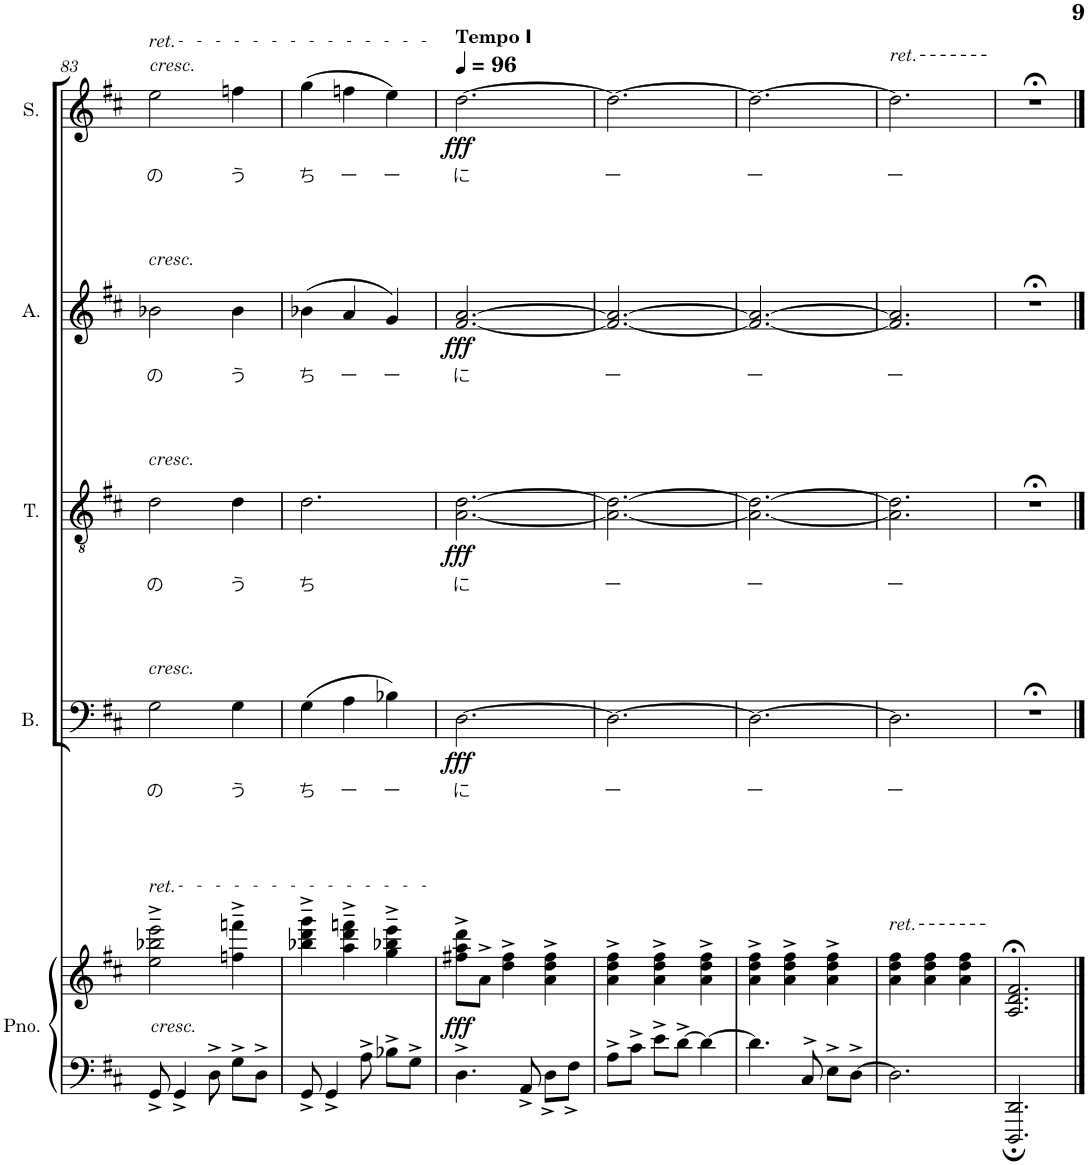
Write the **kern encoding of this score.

**kern	**kern	**dynam	**kern	**text	**dynam	**kern	**text	**dynam	**kern	**text	**dynam	**kern	**text	**dynam
*part5	*part5	*part5	*part4	*part4	*part4	*part3	*part3	*part3	*part2	*part2	*part2	*part1	*part1	*part1
*staff6	*staff5	*staff5/6	*staff4	*staff4	*staff4	*staff3	*staff3	*staff3	*staff2	*staff2	*staff2	*staff1	*staff1	*staff1
*I"Piano	*	*	*I"Bass	*	*	*I"Tenor	*	*	*I"Alto	*	*	*I"Soprano	*	*
*I'Pno.	*	*	*I'B.	*	*	*I'T.	*	*	*I'A.	*	*	*I'S.	*	*
!!LO:PB:g=z
*clefF4	*clefG2	*	*clefF4	*	*	*clefGv2	*	*	*clefG2	*	*	*clefG2	*	*
*	*	*	*Trd12c21	*	*	*Trd8c14	*	*	*Trd1c2	*	*	*Trd1c2	*	*
*k[f#c#]	*k[f#c#]	*	*k[f#c#]	*	*	*k[f#c#]	*	*	*k[f#c#]	*	*	*k[f#c#]	*	*
*M3/4	*M3/4	*	*M3/4	*	*	*M3/4	*	*	*M3/4	*	*	*M3/4	*	*
=83	=83	=83	=83	=83	=83	=83	=83	=83	=83	=83	=83	=83	=83	=83
!	!	!	!	!	!	!	!	!	!	!	!	!LO:TX:a:t=ret.	!	!
!	!	!	!	!	!	!	!	!	!	!	!	!LO:TX:a:i:t=cresc.	!	!
!	!	!	!	!	!	!	!	!	!LO:TX:a:i:t=cresc.	!	!	!	!	!
!	!	!	!	!	!	!LO:TX:a:i:t=cresc.	!	!	!	!	!	!	!	!
!	!	!	!LO:TX:a:i:t=cresc.	!	!	!	!	!	!	!	!	!	!	!
!	!LO:TX:a:t=ret.	!	!	!	!	!	!	!	!	!	!	!	!	!
!	!LO:TX:b:i:t=cresc.	!	!	!	!	!	!	!	!	!	!	!	!	!
!	!	!	!	!LO:LY:b	!	!	!LO:LY:b	!	!	!LO:LY:b	!	!	!LO:LY:b	!
8GG^/	2ee\~^ 2bb-X\~^ 2eee\~^	.	2G\	の	.	2d\	の	.	2b-X\	の	.	2ee\	の	.
4GG^/	.	.	.	.	.	.	.	.	.	.	.	.	.	.
8D^\	.	.	.	.	.	.	.	.	.	.	.	.	.	.
!	!	!	!	!LO:LY:b	!	!	!LO:LY:b	!	!	!LO:LY:b	!	!	!LO:LY:b	!
8G^\L	4ffn\~^ 4fffn\~^	.	4G\	う	.	4d\	う	.	4b-\	う	.	4ffn\	う	.
8D^\J	.	.	.	.	.	.	.	.	.	.	.	.	.	.
=84	=84	=84	=84	=84	=84	=84	=84	=84	=84	=84	=84	=84	=84	=84
!	!	!	!	!LO:LY:b	!	!	!LO:LY:b	!	!	!LO:LY:b	!	!	!LO:LY:b	!
8GG^/	4bb-X\~^ 4ddd\~^ 4ggg\~^	.	(4G\	ち	.	2.d\	ち	.	(4b-X\	ち	.	(4gg\	ち	.
4GG^/	.	.	.	.	.	.	.	.	.	.	.	.	.	.
!	!	!	!	!LO:LY:b	!	!	!	!	!	!LO:LY:b	!	!	!LO:LY:b	!
.	4aa\~^ 4ddd\~^ 4fffn\~^	.	4A\	ー	.	.	.	.	4a/	ー	.	4ffn\	ー	.
8A^\	.	.	.	.	.	.	.	.	.	.	.	.	.	.
!	!	!	!	!LO:LY:b	!	!	!	!	!	!LO:LY:b	!	!	!LO:LY:b	!
8B-X^\L	4gg\~^ 4bb-X\~^ 4eee\~^	.	4B-X\)	ー	.	.	.	.	4g/)	ー	.	4ee\)	ー	.
8G^\J	.	.	.	.	.	.	.	.	.	.	.	.	.	.
=85	=85	=85	=85	=85	=85	=85	=85	=85	=85	=85	=85	=85	=85	=85
*	*	*	*	*	*	*	*	*	*	*	*	*MM96	*	*
!	!	!	!	!	!	!	!	!	!	!	!	!LO:TX:a:B:t=Tempo Ⅰ	!	!
!	!	!LO:DY:b	!	!LO:LY:b	!LO:DY:b	!	!LO:LY:b	!LO:DY:b	!	!LO:LY:b	!LO:DY:b	!	!LO:LY:b	!LO:DY:b
4.D^\	8ff#X\^ 8aa\^ 8ddd\^L	fff	[2.D\	に	fff	[2.A\ [2.d\	に	fff	[2.f#/ [2.a/	に	fff	[2.dd\	に	fff
.	8a^\J	.	.	.	.	.	.	.	.	.	.	.	.	.
.	4dd\^ 4ff#\^	.	.	.	.	.	.	.	.	.	.	.	.	.
8AA^/	.	.	.	.	.	.	.	.	.	.	.	.	.	.
8D^<\L	4a\^ 4dd\^ 4ff#\^	.	.	.	.	.	.	.	.	.	.	.	.	.
8F#^<\J	.	.	.	.	.	.	.	.	.	.	.	.	.	.
=86	=86	=86	=86	=86	=86	=86	=86	=86	=86	=86	=86	=86	=86	=86
!	!	!	!	!LO:LY:b	!	!	!LO:LY:b	!	!	!LO:LY:b	!	!	!LO:LY:b	!
8A^\L	4a\^ 4dd\^ 4ff#\^	.	2.D\_	ー	.	2.A\_ 2.d\_	ー	.	2.f#/_ 2.a/_	ー	.	2.dd\_	ー	.
8c#^\J	.	.	.	.	.	.	.	.	.	.	.	.	.	.
8e^\L	4a\^ 4dd\^ 4ff#\^	.	.	.	.	.	.	.	.	.	.	.	.	.
[8d^\J	.	.	.	.	.	.	.	.	.	.	.	.	.	.
4d\_	4a\^ 4dd\^ 4ff#\^	.	.	.	.	.	.	.	.	.	.	.	.	.
=87	=87	=87	=87	=87	=87	=87	=87	=87	=87	=87	=87	=87	=87	=87
!	!	!	!	!LO:LY:b	!	!	!LO:LY:b	!	!	!LO:LY:b	!	!	!LO:LY:b	!
4.d\]	4a\^ 4dd\^ 4ff#\^	.	2.D\_	ー	.	2.A\_ 2.d\_	ー	.	2.f#/_ 2.a/_	ー	.	2.dd\_	ー	.
.	4a\^ 4dd\^ 4ff#\^	.	.	.	.	.	.	.	.	.	.	.	.	.
8C#^>/	.	.	.	.	.	.	.	.	.	.	.	.	.	.
8E^\L	4a\^ 4dd\^ 4ff#\^	.	.	.	.	.	.	.	.	.	.	.	.	.
[8D^\J	.	.	.	.	.	.	.	.	.	.	.	.	.	.
=88	=88	=88	=88	=88	=88	=88	=88	=88	=88	=88	=88	=88	=88	=88
!	!	!	!	!	!	!	!	!	!	!	!	!LO:TX:a:t=ret.	!	!
!	!LO:TX:a:t=ret.	!	!	!	!	!	!	!	!	!	!	!	!	!
!	!	!	!	!LO:LY:b	!	!	!LO:LY:b	!	!	!LO:LY:b	!	!	!LO:LY:b	!
2.D\]	4a\ 4dd\ 4ff#\	.	2.D\]	ー	.	2.A\] 2.d\]	ー	.	2.f#/] 2.a/]	ー	.	2.dd\]	ー	.
.	4a\ 4dd\ 4ff#\	.	.	.	.	.	.	.	.	.	.	.	.	.
.	4a\ 4dd\ 4ff#\	.	.	.	.	.	.	.	.	.	.	.	.	.
=89	=89	=89	=89	=89	=89	=89	=89	=89	=89	=89	=89	=89	=89	=89
2.DDD/; 2.DD/;	2.A/;< 2.d/;< 2.f#/;<	.	2.r;<	.	.	2.r;<	.	.	2.r;<	.	.	2.r;<	.	.
==	==	==	==	==	==	==	==	==	==	==	==	==	==	==
*-	*-	*-	*-	*-	*-	*-	*-	*-	*-	*-	*-	*-	*-	*-
